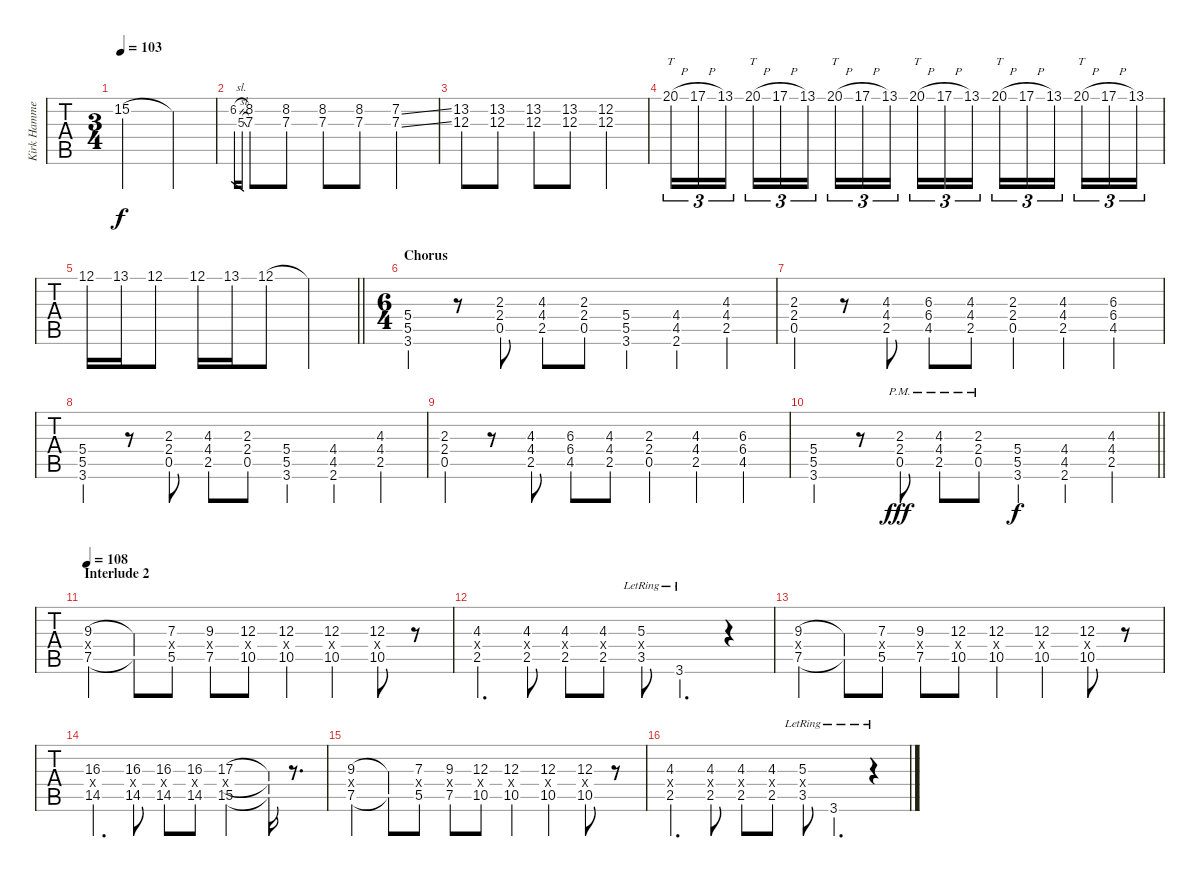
\track ("Kirk Hammett" "Kirk Hamme") {instrument electricguitarjazz}
\staff {tabs}
\tuning (E4 B3 G3 D3 A2 E2) {hide}
\ts (3 4)
\tempo 103
\clef g2
\ks c
15.2{t}.2{dy f} 15.2{t}.4 |
6.2{sl}.16{gr} 5.3{sl}.16{gr} (8.2 7.3).8 (8.2 7.3).8 (8.2 7.3).8 (8.2 7.3).8 (7.2{ss} 7.3{ss}).4 |
(13.2 12.3).8 (13.2 12.3).8 (13.2 12.3).8 (13.2 12.3).8 (12.2 12.3).4 |
20.1{h}.16{tt tu (3 2)} 17.1{h}.16{tu (3 2)} 13.1.16{tu (3 2) beam splitsecondary} 20.1{h}.16{tt tu (3 2)} 17.1{h}.16{tu (3 2)} 13.1.16{tu (3 2)} 20.1{h}.16{tt tu (3 2)} 17.1{h}.16{tu (3 2)} 13.1.16{tu (3 2) beam splitsecondary} 20.1{h}.16{tt tu (3 2)} 17.1{h}.16{tu (3 2)} 13.1.16{tu (3 2)} 20.1{h}.16{tt tu (3 2)} 17.1{h}.16{tu (3 2)} 13.1.16{tu (3 2) beam splitsecondary} 20.1{h}.16{tt tu (3 2)} 17.1{h}.16{tu (3 2)} 13.1.16{tu (3 2)} |
\barLineRight lightlight
12.1.16 13.1.16 12.1.8 12.1.16 13.1.16 12.1.8 12.1{t}.4 |
\ts (6 4)
\section ("" "Chorus")
(5.4 5.5 3.6).4 r.8 (2.3 2.4 0.5).8 (4.3 4.4 2.5).8 (2.3 2.4 0.5).8 (5.4 5.5 3.6).4 (4.4 4.5 2.6).4 (4.3 4.4 2.5).4 |
(2.3 2.4 0.5).4 r.8 (4.3 4.4 2.5).8 (6.3 6.4 4.5).8 (4.3 4.4 2.5).8 (2.3 2.4 0.5).4 (4.3 4.4 2.5).4 (6.3 6.4 4.5).4 |
(5.4 5.5 3.6).4 r.8 (2.3 2.4 0.5).8 (4.3 4.4 2.5).8 (2.3 2.4 0.5).8 (5.4 5.5 3.6).4 (4.4 4.5 2.6).4 (4.3 4.4 2.5).4 |
(2.3 2.4 0.5).4 r.8 (4.3 4.4 2.5).8 (6.3 6.4 4.5).8 (4.3 4.4 2.5).8 (2.3 2.4 0.5).4 (4.3 4.4 2.5).4 (6.3 6.4 4.5).4 |
\barLineRight lightlight
(5.4 5.5 3.6).4 r.8 (2.3{hac pm} 2.4{hac pm} 0.5{hac pm}).8{dy fff} (4.3{hac pm} 4.4{hac pm} 2.5{hac pm}).8 (2.3{hac pm} 2.4{hac pm} 0.5{hac pm}).8 (5.4 5.5 3.6).4{dy f} (4.4 4.5 2.6).4 (4.3 4.4 2.5).4 |
\section ("" "Interlude 2")
\tempo 108
(9.3 0.4{x} 7.5).4 (9.3{t} 7.5{t}).8 (7.3 0.4{x} 5.5).8 (9.3 0.4{x} 7.5).8 (12.3 0.4{x} 10.5).8 (12.3 0.4{x} 10.5).4 (12.3 0.4{x} 10.5).4 (12.3 0.4{x} 10.5).8 r.8 |
(4.3 4.4{x} 2.5).4{d} (4.3 0.4{x} 2.5).8 (4.3 0.4{x} 2.5).8 (4.3 0.4{x} 2.5).8 (5.3{lr} 0.4{x} 3.5{lr}).8 3.6{lr}.4{d} r.4 |
(9.3 0.4{x} 7.5).4 (9.3{t} 7.5{t}).8 (7.3 0.4{x} 5.5).8 (9.3 0.4{x} 7.5).8 (12.3 0.4{x} 10.5).8 (12.3 0.4{x} 10.5).4 (12.3 0.4{x} 10.5).4 (12.3 0.4{x} 10.5).8 r.8 |
(16.3 0.4{x} 14.5).4{d} (16.3 0.4{x} 14.5).8 (16.3 0.4{x} 14.5).8 (16.3 0.4{x} 14.5).8 (17.3 0.4{x} 15.5).2 (17.3{t} 0.4{t} 15.5{t}).16 r.8{d} |
(9.3 0.4{x} 7.5).4 (9.3{t} 7.5{t}).8 (7.3 0.4{x} 5.5).8 (9.3 0.4{x} 7.5).8 (12.3 0.4{x} 10.5).8 (12.3 0.4{x} 10.5).4 (12.3 0.4{x} 10.5).4 (12.3 0.4{x} 10.5).8 r.8 |
(4.3 4.4{x} 2.5).4{d} (4.3 0.4{x} 2.5).8 (4.3 0.4{x} 2.5).8 (4.3 0.4{x} 2.5).8 (5.3{lr} 0.4{x} 3.5{lr}).8 3.6{lr}.4{d} r.4
